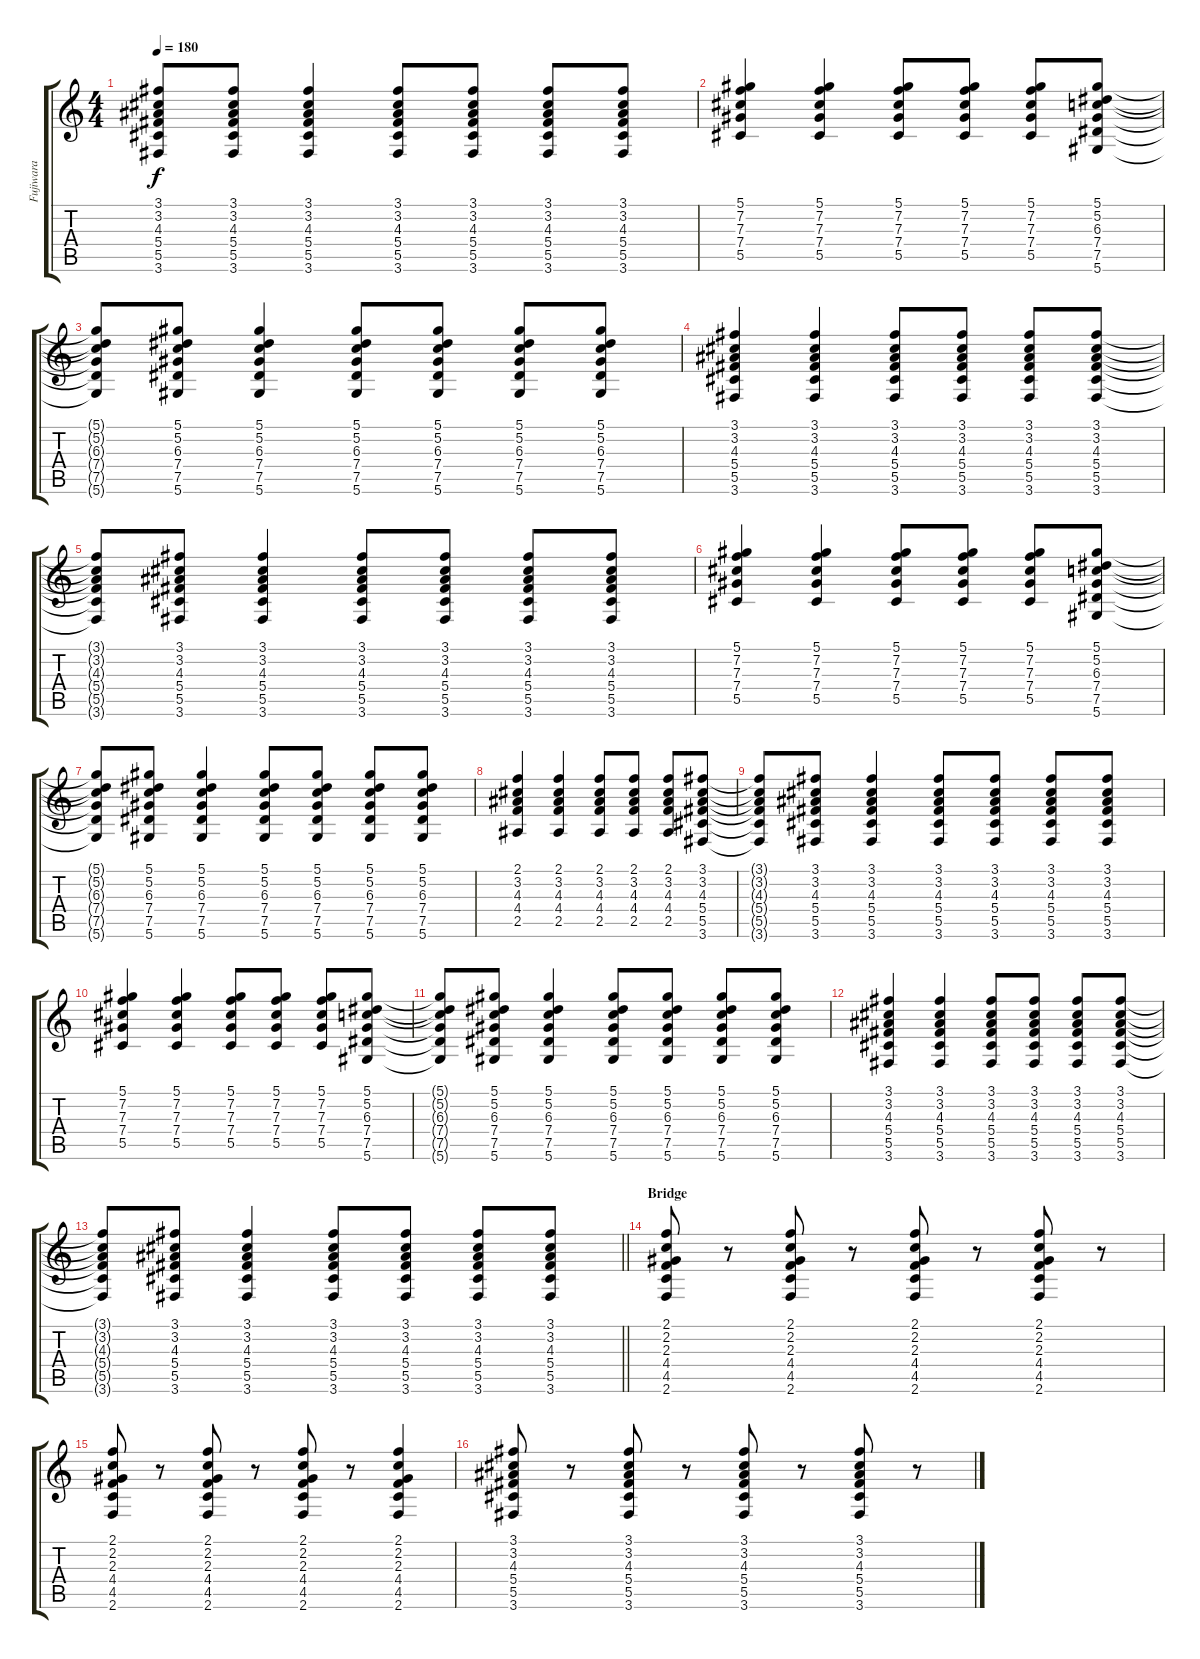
\track ("Fujiwara" "Fujiwara") {instrument distortionguitar}
\staff {score tabs}
\tuning (Eb4 Bb3 Gb3 Db3 Ab2 Eb2) {hide}
\ts (4 4)
\tempo 180
\clef g2
\ks c
(3.1{t} 3.2{t} 4.3{t} 5.4{t} 5.5{t} 3.6{t}).8{dy f} (3.1 3.2 4.3 5.4 5.5 3.6).8 (3.1 3.2 4.3 5.4 5.5 3.6).4 (3.1 3.2 4.3 5.4 5.5 3.6).8 (3.1 3.2 4.3 5.4 5.5 3.6).8 (3.1 3.2 4.3 5.4 5.5 3.6).8 (3.1 3.2 4.3 5.4 5.5 3.6).8 |
(5.1 7.2 7.3 7.4 5.5).4 (5.1 7.2 7.3 7.4 5.5).4 (5.1 7.2 7.3 7.4 5.5).8 (5.1 7.2 7.3 7.4 5.5).8 (5.1 7.2 7.3 7.4 5.5).8 (5.1 5.2 6.3 7.4 7.5 5.6).8 |
(5.1{t} 5.2{t} 6.3{t} 7.4{t} 7.5{t} 5.6{t}).8 (5.1 5.2 6.3 7.4 7.5 5.6).8 (5.1 5.2 6.3 7.4 7.5 5.6).4 (5.1 5.2 6.3 7.4 7.5 5.6).8 (5.1 5.2 6.3 7.4 7.5 5.6).8 (5.1 5.2 6.3 7.4 7.5 5.6).8 (5.1 5.2 6.3 7.4 7.5 5.6).8 |
(3.1 3.2 4.3 5.4 5.5 3.6).4 (3.1 3.2 4.3 5.4 5.5 3.6).4 (3.1 3.2 4.3 5.4 5.5 3.6).8 (3.1 3.2 4.3 5.4 5.5 3.6).8 (3.1 3.2 4.3 5.4 5.5 3.6).8 (3.1 3.2 4.3 5.4 5.5 3.6).8 |
(3.1{t} 3.2{t} 4.3{t} 5.4{t} 5.5{t} 3.6{t}).8 (3.1 3.2 4.3 5.4 5.5 3.6).8 (3.1 3.2 4.3 5.4 5.5 3.6).4 (3.1 3.2 4.3 5.4 5.5 3.6).8 (3.1 3.2 4.3 5.4 5.5 3.6).8 (3.1 3.2 4.3 5.4 5.5 3.6).8 (3.1 3.2 4.3 5.4 5.5 3.6).8 |
(5.1 7.2 7.3 7.4 5.5).4 (5.1 7.2 7.3 7.4 5.5).4 (5.1 7.2 7.3 7.4 5.5).8 (5.1 7.2 7.3 7.4 5.5).8 (5.1 7.2 7.3 7.4 5.5).8 (5.1 5.2 6.3 7.4 7.5 5.6).8 |
(5.1{t} 5.2{t} 6.3{t} 7.4{t} 7.5{t} 5.6{t}).8 (5.1 5.2 6.3 7.4 7.5 5.6).8 (5.1 5.2 6.3 7.4 7.5 5.6).4 (5.1 5.2 6.3 7.4 7.5 5.6).8 (5.1 5.2 6.3 7.4 7.5 5.6).8 (5.1 5.2 6.3 7.4 7.5 5.6).8 (5.1 5.2 6.3 7.4 7.5 5.6).8 |
(2.1 3.2 4.3 4.4 2.5).4 (2.1 3.2 4.3 4.4 2.5).4 (2.1 3.2 4.3 4.4 2.5).8 (2.1 3.2 4.3 4.4 2.5).8 (2.1 3.2 4.3 4.4 2.5).8 (3.1 3.2 4.3 5.4 5.5 3.6).8 |
(3.1{t} 3.2{t} 4.3{t} 5.4{t} 5.5{t} 3.6{t}).8 (3.1 3.2 4.3 5.4 5.5 3.6).8 (3.1 3.2 4.3 5.4 5.5 3.6).4 (3.1 3.2 4.3 5.4 5.5 3.6).8 (3.1 3.2 4.3 5.4 5.5 3.6).8 (3.1 3.2 4.3 5.4 5.5 3.6).8 (3.1 3.2 4.3 5.4 5.5 3.6).8 |
(5.1 7.2 7.3 7.4 5.5).4 (5.1 7.2 7.3 7.4 5.5).4 (5.1 7.2 7.3 7.4 5.5).8 (5.1 7.2 7.3 7.4 5.5).8 (5.1 7.2 7.3 7.4 5.5).8 (5.1 5.2 6.3 7.4 7.5 5.6).8 |
(5.1{t} 5.2{t} 6.3{t} 7.4{t} 7.5{t} 5.6{t}).8 (5.1 5.2 6.3 7.4 7.5 5.6).8 (5.1 5.2 6.3 7.4 7.5 5.6).4 (5.1 5.2 6.3 7.4 7.5 5.6).8 (5.1 5.2 6.3 7.4 7.5 5.6).8 (5.1 5.2 6.3 7.4 7.5 5.6).8 (5.1 5.2 6.3 7.4 7.5 5.6).8 |
(3.1 3.2 4.3 5.4 5.5 3.6).4 (3.1 3.2 4.3 5.4 5.5 3.6).4 (3.1 3.2 4.3 5.4 5.5 3.6).8 (3.1 3.2 4.3 5.4 5.5 3.6).8 (3.1 3.2 4.3 5.4 5.5 3.6).8 (3.1 3.2 4.3 5.4 5.5 3.6).8 |
\barLineRight lightlight
(3.1{t} 3.2{t} 4.3{t} 5.4{t} 5.5{t} 3.6{t}).8 (3.1 3.2 4.3 5.4 5.5 3.6).8 (3.1 3.2 4.3 5.4 5.5 3.6).4 (3.1 3.2 4.3 5.4 5.5 3.6).8 (3.1 3.2 4.3 5.4 5.5 3.6).8 (3.1 3.2 4.3 5.4 5.5 3.6).8 (3.1 3.2 4.3 5.4 5.5 3.6).8 |
\section ("" "Bridge")
(2.1 2.2 2.3 4.4 4.5 2.6).8 r.8 (2.1 2.2 2.3 4.4 4.5 2.6).8 r.8 (2.1 2.2 2.3 4.4 4.5 2.6).8 r.8 (2.1 2.2 2.3 4.4 4.5 2.6).8 r.8 |
(2.1 2.2 2.3 4.4 4.5 2.6).8 r.8 (2.1 2.2 2.3 4.4 4.5 2.6).8 r.8 (2.1 2.2 2.3 4.4 4.5 2.6).8 r.8 (2.1 2.2 2.3 4.4 4.5 2.6).4 |
(3.1 3.2 4.3 5.4 5.5 3.6).8 r.8 (3.1 3.2 4.3 5.4 5.5 3.6).8 r.8 (3.1 3.2 4.3 5.4 5.5 3.6).8 r.8 (3.1 3.2 4.3 5.4 5.5 3.6).8 r.8
